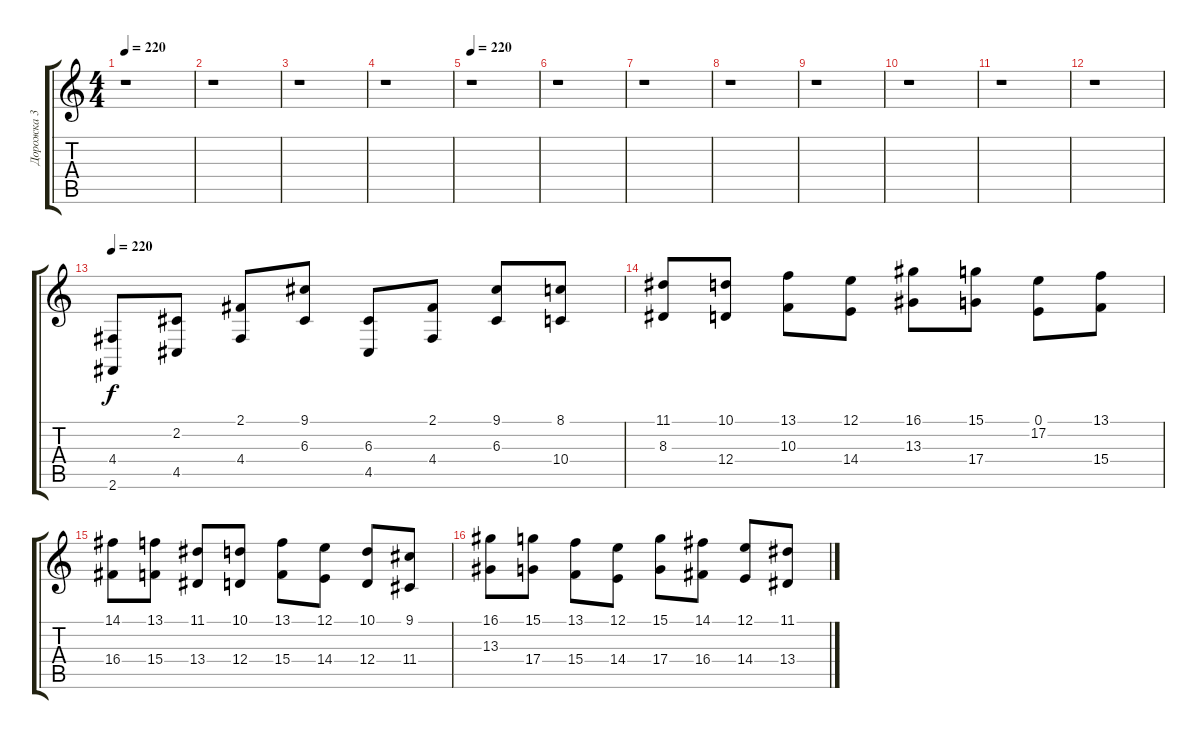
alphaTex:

\track ("Дорожка 3" "Дорожка 3") {instrument pad4choir}
\staff {score tabs}
\tuning (E4 B3 G3 D3 A2 E2) {hide}
\ts (4 4)
\tempo 220
\clef g2
\ks c
r.1{dy f} |
r.1 |
r.1 |
r.1 |
\tempo 220
r.1 |
r.1 |
r.1 |
r.1 |
r.1 |
r.1 |
r.1 |
r.1 |
\tempo 220
(4.4 2.6).8 (2.2 4.5).8 (2.1 4.4).8 (9.1 6.3).8 (6.3 4.5).8 (2.1 4.4).8 (9.1 6.3).8 (8.1 10.4).8 |
(11.1 8.3).8 (10.1 12.4).8 (13.1 10.3).8 (12.1 14.4).8 (16.1 13.3).8 (15.1 17.4).8 (0.1 17.2).8 (13.1 15.4).8 |
(14.1 16.4).8 (13.1 15.4).8 (11.1 13.4).8 (10.1 12.4).8 (13.1 15.4).8 (12.1 14.4).8 (10.1 12.4).8 (9.1 11.4).8 |
(16.1 13.3).8 (15.1 17.4).8 (13.1 15.4).8 (12.1 14.4).8 (15.1 17.4).8 (14.1 16.4).8 (12.1 14.4).8 (11.1 13.4).8
